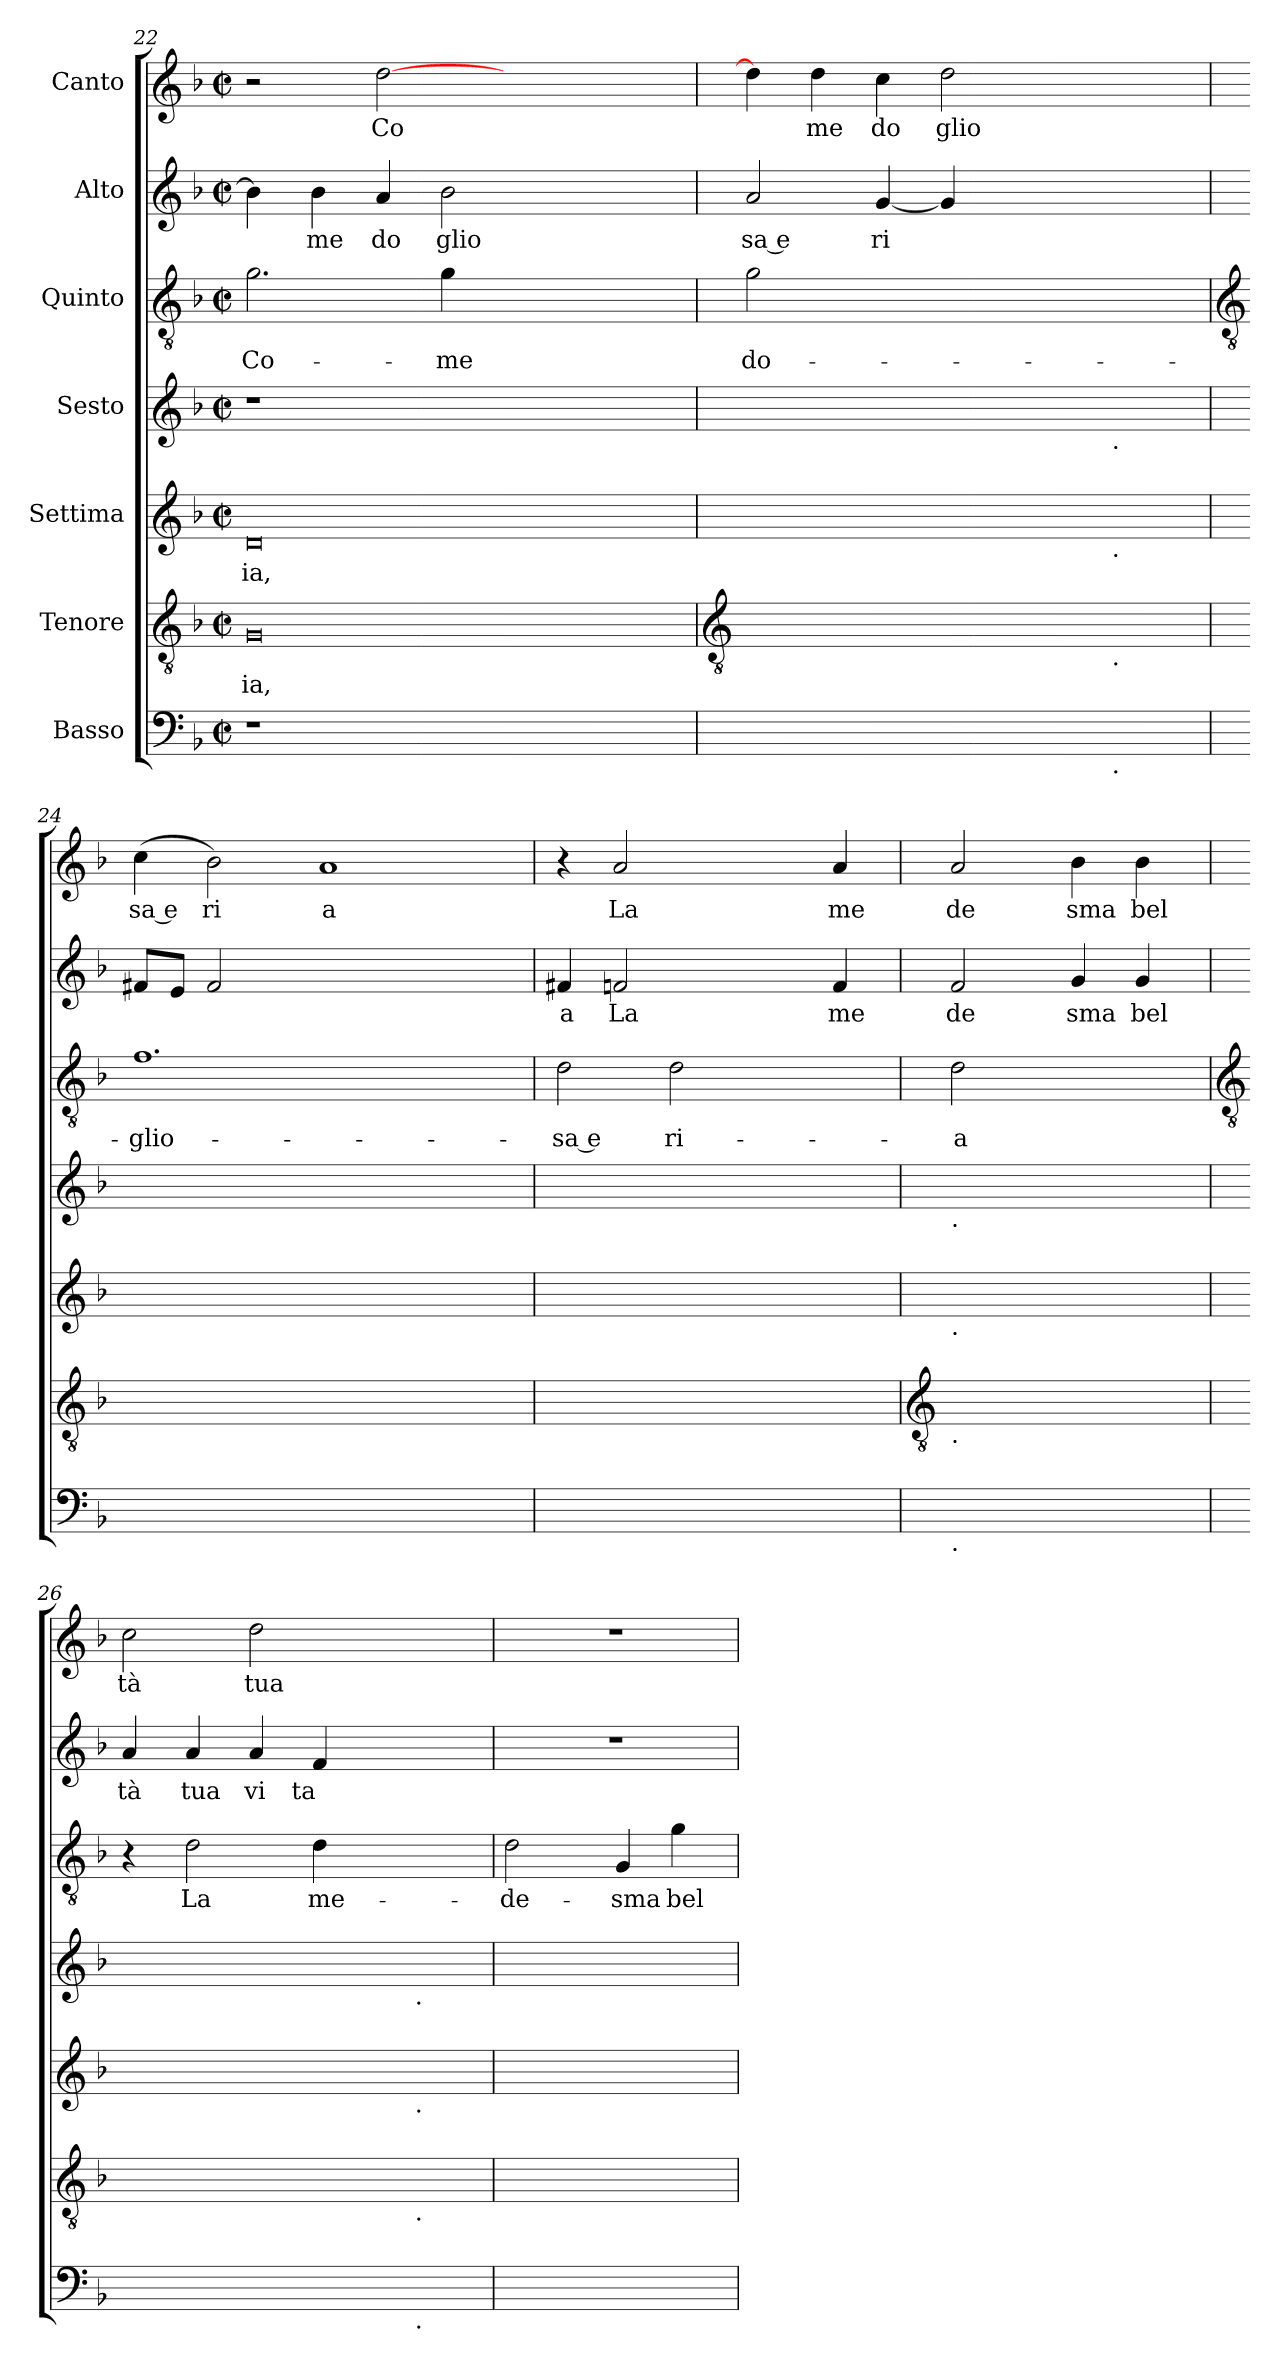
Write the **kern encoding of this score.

**kern	**kern	**text	**kern	**text	**kern	**kern	**text	**kern	**text	**kern	**text
*part7	*part6	*part6	*part5	*part5	*part4	*part3	*part3	*part2	*part2	*part1	*part1
*staff7	*staff6	*staff6	*staff5	*staff5	*staff4	*staff3	*staff3	*staff2	*staff2	*staff1	*staff1
*I"Basso	*I"Tenore	*	*I"Settima	*	*I"Sesto	*I"Quinto	*	*I"Alto	*	*I"Canto	*
!!LO:LB:g=z
*clefF4	*clefGv2	*	*clefG2	*	*clefG2	*clefGv2	*	*clefG2	*	*clefG2	*
*k[b-]	*k[b-]	*	*k[b-]	*	*k[b-]	*k[b-]	*	*k[b-]	*	*k[b-]	*
*F:	*F:	*	*F:	*	*F:	*F:	*	*F:	*	*F:	*
*M2/2	*M2/2	*	*M2/2	*	*M2/2	*M2/2	*	*M2/2	*	*M2/2	*
*met(c|)	*met(c|)	*	*met(c|)	*	*met(c|)	*met(c|)	*	*met(c|)	*	*met(c|)	*
=22	=22	=22	=22	=22	=22	=22	=22	=22	=22	=22	=22
!	!	!LO:LY:b	!	!LO:LY:b	!	!	!LO:LY:b	!	!	!	!
1r	0G	ia,	0d	-ia,	1r	2.g\	Co-	4b-\]	.	2r	.
!	!	!	!	!	!	!	!	!	!LO:LY:b	!	!
.	.	.	.	.	.	.	.	4b-\	me	.	.
!	!	!	!	!	!	!	!	!	!LO:LY:b	!	!LO:LY:b
.	.	.	.	.	.	.	.	4a/	do	[2dd\	Co
!	!	!	!	!	!	!	!LO:LY:b	!	!LO:LY:b	!	!
.	.	.	.	.	.	4g\	-me	2b-\	glio	.	.
1ryy	.	.	.	.	1ryy	1ryy	.	.	.	1ryy	.
.	.	.	.	.	.	.	.	2.ryy	.	.	.
!!LO:LB:g=z
=23	=23	=23	=23	=23	=23	=23	=23	=23	=23	=23	=23
*	*clefGv2	*	*	*	*	*	*	*	*	*	*
!	!	!	!	!	!	!	!LO:LY:b	!	!LO:LY:b	!	!
4ryy	4ryy	.	4ryy	.	4ryy	2g\	do-	2a/	sa e	4dd\]	.
!	!	!	!	!	!	!	!	!	!	!	!LO:LY:b
4ryy	4ryy	.	4ryy	.	4ryy	.	.	.	.	4dd\	me
!	!	!	!	!	!	!	!	!	!LO:LY:b	!	!LO:LY:b
4ryy	4ryy	.	4ryy	.	4ryy	2.ryy	.	[4g/	ri	4cc\	do
!	!	!	!	!	!	!	!	!	!	!	!LO:LY:b
64ryy	64ryy	.	64ryy	.	64ryy	.	.	4g/]	.	2dd\	glio
64ryy	64ryy	.	64ryy	.	64ryy	.	.	.	.	.	.
64ryy	64ryy	.	64ryy	.	64ryy	.	.	.	.	.	.
64ryy	64ryy	.	64ryy	.	64ryy	.	.	.	.	.	.
64ryy	64ryy	.	64ryy	.	64ryy	.	.	.	.	.	.
64ryy	64ryy	.	64ryy	.	64ryy	.	.	.	.	.	.
64ryy	64ryy	.	64ryy	.	64ryy	.	.	.	.	.	.
64ryy	64ryy	.	64ryy	.	64ryy	.	.	.	.	.	.
64ryy	64ryy	.	64ryy	.	64ryy	.	.	.	.	.	.
64ryy	64ryy	.	64ryy	.	64ryy	.	.	.	.	.	.
64ryy	64ryy	.	64ryy	.	64ryy	.	.	.	.	.	.
64ryy	64ryy	.	64ryy	.	64ryy	.	.	.	.	.	.
64ryy	64ryy	.	64ryy	.	64ryy	.	.	.	.	.	.
64ryy	64ryy	.	64ryy	.	64ryy	.	.	.	.	.	.
!	!	!	!	!	!LO:TX:b:t=.	!	!	!	!	!	!
!	!	!	!LO:TX:b:t=.	!	!	!	!	!	!	!	!
!	!LO:TX:b:t=.	!	!	!	!	!	!	!	!	!	!
!LO:TX:b:t=.	!	!	!	!	!	!	!	!	!	!	!
64ryy	64ryy	.	64ryy	.	64ryy	.	.	.	.	.	.
4ryy	4ryy	.	4ryy	.	4ryy	.	.	.	.	.	.
.	.	.	.	.	.	.	.	4ryy	.	.	.
64ryy	64ryy	.	64ryy	.	64ryy	.	.	.	.	.	.
!!LO:LB:g=z
=24	=24	=24	=24	=24	=24	=24	=24	=24	=24	=24	=24
*	*	*	*	*	*	*clefGv2	*	*	*	*	*
!	!	!	!	!	!	!	!LO:LY:b	!	!	!	!LO:LY:b
4ryy	4ryy	.	4ryy	.	4ryy	1.f	-glio-	8f#X/L	.	(>4cc\	sa e
.	.	.	.	.	.	.	.	8e/J	.	.	.
!	!	!	!	!	!	!	!	!	!	!	!LO:LY:b
4ryy	4ryy	.	4ryy	.	4ryy	.	.	2f#/	.	2b-\)	ri
4ryy	4ryy	.	4ryy	.	4ryy	.	.	.	.	.	.
!	!	!	!	!	!	!	!	!	!	!	!LO:LY:b
64ryy	64ryy	.	64ryy	.	64ryy	.	.	1ryy	.	1a	a
4ryy	4ryy	.	4ryy	.	4ryy	.	.	.	.	.	.
2ryy	2ryy	.	2ryy	.	2ryy	.	.	.	.	.	.
.	.	.	.	.	.	4ryy	.	.	.	.	.
8...ryy	8...ryy	.	8...ryy	.	8...ryy	.	.	.	.	.	.
!!LO:LB:g=z
=25	=25	=25	=25	=25	=25	=25	=25	=25	=25	=25	=25
!	!	!	!	!	!	!	!LO:LY:b	!	!LO:LY:b	!	!
4ryy	4ryy	.	4ryy	.	4ryy	2d\	-sa e	4f#X/	a	4r	.
!	!	!	!	!	!	!	!	!	!LO:LY:b	!	!LO:LY:b
4ryy	4ryy	.	4ryy	.	4ryy	.	.	2fn/	La	2a/	La
!	!	!	!	!	!	!	!LO:LY:b	!	!	!	!
64ryy	64ryy	.	64ryy	.	64ryy	2d\	ri-	.	.	.	.
64ryy	64ryy	.	64ryy	.	64ryy	.	.	.	.	.	.
64ryy	64ryy	.	64ryy	.	64ryy	.	.	.	.	.	.
64ryy	64ryy	.	64ryy	.	64ryy	.	.	.	.	.	.
64ryy	64ryy	.	64ryy	.	64ryy	.	.	.	.	.	.
64ryy	64ryy	.	64ryy	.	64ryy	.	.	.	.	.	.
64ryy	64ryy	.	64ryy	.	64ryy	.	.	.	.	.	.
64ryy	64ryy	.	64ryy	.	64ryy	.	.	.	.	.	.
64ryy	64ryy	.	64ryy	.	64ryy	.	.	.	.	.	.
64ryy	64ryy	.	64ryy	.	64ryy	.	.	.	.	.	.
64ryy	64ryy	.	64ryy	.	64ryy	.	.	.	.	.	.
64ryy	64ryy	.	64ryy	.	64ryy	.	.	.	.	.	.
64ryy	64ryy	.	64ryy	.	64ryy	.	.	.	.	.	.
64ryy	64ryy	.	64ryy	.	64ryy	.	.	.	.	.	.
4ryy	4ryy	.	4ryy	.	4ryy	.	.	.	.	.	.
!	!	!	!	!	!	!	!	!	!LO:LY:b	!	!LO:LY:b
.	.	.	.	.	.	.	.	4f/	me	4a/	me
32ryy	32ryy	.	32ryy	.	32ryy	.	.	.	.	.	.
!!LO:LB:g=z
=25A	=25A	=25A	=25A	=25A	=25A	=25A	=25A	=25A	=25A	=25A	=25A
*	*clefGv2	*	*	*	*	*	*	*	*	*	*
!	!	!	!	!	!LO:TX:b:t=.	!	!	!	!	!	!
!	!	!	!LO:TX:b:t=.	!	!	!	!	!	!	!	!
!	!LO:TX:b:t=.	!	!	!	!	!	!	!	!	!	!
!LO:TX:b:t=.	!	!	!	!	!	!	!	!	!	!	!
!	!	!	!	!	!	!	!LO:LY:b	!	!LO:LY:b	!	!LO:LY:b
64ryy	64ryy	.	64ryy	.	64ryy	2d\	-a	2f/	de	2a/	de
4ryy	4ryy	.	4ryy	.	4ryy	.	.	.	.	.	.
4ryy	4ryy	.	4ryy	.	4ryy	.	.	.	.	.	.
!	!	!	!	!	!	!	!	!	!LO:LY:b	!	!LO:LY:b
.	.	.	.	.	.	2ryy	.	4g/	sma	4b-\	sma
4ryy	4ryy	.	4ryy	.	4ryy	.	.	.	.	.	.
!	!	!	!	!	!	!	!	!	!LO:LY:b	!	!LO:LY:b
.	.	.	.	.	.	.	.	4g/	bel	4b-\	bel
4ryy	4ryy	.	4ryy	.	4ryy	.	.	.	.	.	.
.	.	.	.	.	.	64ryy	.	64ryy	.	64ryy	.
!!LO:LB:g=z
=26A	=26A	=26A	=26A	=26A	=26A	=26A	=26A	=26A	=26A	=26A	=26A
*	*	*	*	*	*	*clefGv2	*	*	*	*	*
!	!	!	!	!	!	!	!	!	!LO:LY:b	!	!LO:LY:b
64ryy	64ryy	.	64ryy	.	64ryy	4r	.	4a/	tà	2cc\	tà
4ryy	4ryy	.	4ryy	.	4ryy	.	.	.	.	.	.
!	!	!	!	!	!	!	!LO:LY:b	!	!LO:LY:b	!	!
.	.	.	.	.	.	2d\	La	4a/	tua	.	.
4ryy	4ryy	.	4ryy	.	4ryy	.	.	.	.	.	.
!	!	!	!	!	!	!	!	!	!LO:LY:b	!	!LO:LY:b
.	.	.	.	.	.	.	.	4a/	vi	2dd\	tua
4ryy	4ryy	.	4ryy	.	4ryy	.	.	.	.	.	.
!	!	!	!	!	!	!	!LO:LY:b	!	!LO:LY:b	!	!
.	.	.	.	.	.	4d\	me-	4f/	ta	.	.
32ryy	32ryy	.	32ryy	.	32ryy	.	.	.	.	.	.
32ryy	32ryy	.	32ryy	.	32ryy	.	.	.	.	.	.
32ryy	32ryy	.	32ryy	.	32ryy	.	.	.	.	.	.
32ryy	32ryy	.	32ryy	.	32ryy	.	.	.	.	.	.
32ryy	32ryy	.	32ryy	.	32ryy	.	.	.	.	.	.
32ryy	32ryy	.	32ryy	.	32ryy	.	.	.	.	.	.
!	!	!	!	!	!LO:TX:b:t=.	!	!	!	!	!	!
!	!	!	!LO:TX:b:t=.	!	!	!	!	!	!	!	!
!	!LO:TX:b:t=.	!	!	!	!	!	!	!	!	!	!
!LO:TX:b:t=.	!	!	!	!	!	!	!	!	!	!	!
32ryy	32ryy	.	32ryy	.	32ryy	.	.	.	.	.	.
4ryy	4ryy	.	4ryy	.	4ryy	.	.	.	.	.	.
.	.	.	.	.	.	8...ryy	.	8...ryy	.	8...ryy	.
=27A	=27A	=27A	=27A	=27A	=27A	=27A	=27A	=27A	=27A	=27A	=27A
!	!	!	!	!	!	!	!LO:LY:b	!	!	!	!
4ryy	4ryy	.	4ryy	.	4ryy	2d\	-de-	1r	.	1r	.
4ryy	4ryy	.	4ryy	.	4ryy	.	.	.	.	.	.
!	!	!	!	!	!	!	!LO:LY:b	!	!	!	!
4ryy	4ryy	.	4ryy	.	4ryy	4G/	-sma	.	.	.	.
!	!	!	!	!	!	!	!LO:LY:b	!	!	!	!
32ryy	32ryy	.	32ryy	.	32ryy	4g\	bel-	.	.	.	.
8..ryy	8..ryy	.	8..ryy	.	8..ryy	.	.	.	.	.	.
=	=	=	=	=	=	=	=	=	=	=	=
*-	*-	*-	*-	*-	*-	*-	*-	*-	*-	*-	*-
